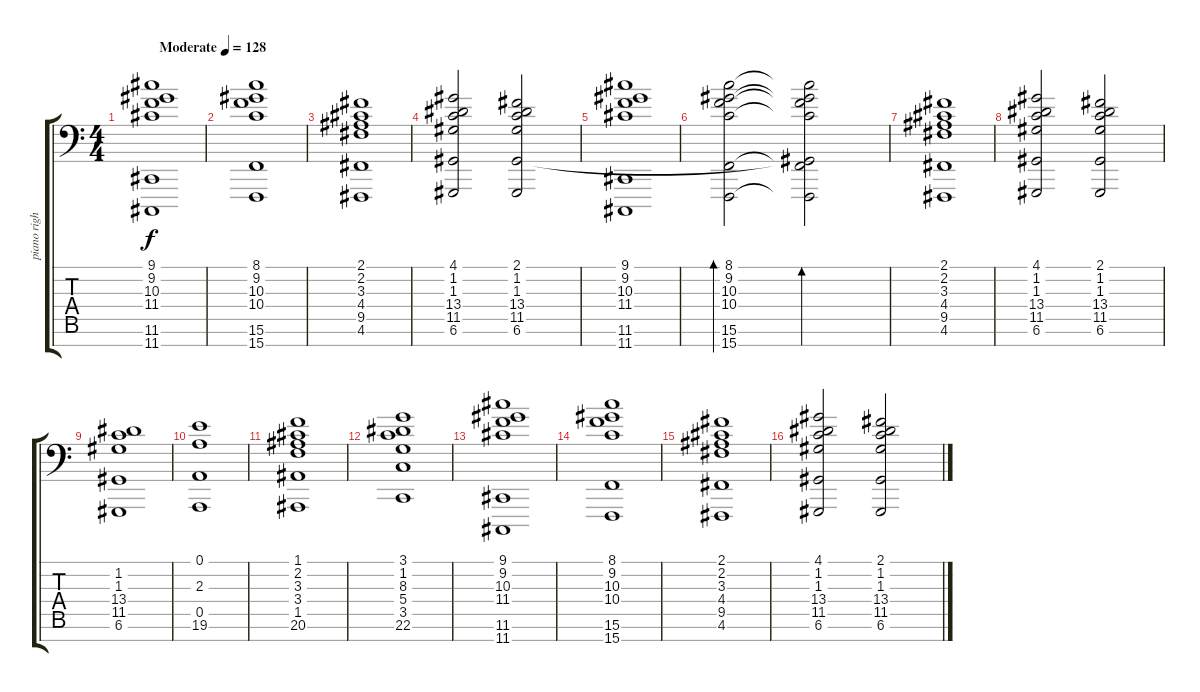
\track ("piano right" "piano righ") {instrument acousticgrandpiano}
\staff {score tabs}
\tuning (E4 B3 G3 D3 A1 D1 D0) {hide}
\ts (4 4)
\tempo (128 "Moderate")
\clef f4
\ks c
(9.1 9.2 10.3 11.4 11.6 11.7).1{dy f instrument acousticgrandpiano} |
(8.1 9.2 10.3 10.4 15.6 15.7).1 |
(2.1 2.2 3.3 4.4 9.5 4.6).1 |
(4.1 1.2 1.3 13.4 11.5 6.6).2 (2.1 1.2 1.3 13.4 11.5 6.6).2 |
(9.1 9.2 10.3 11.4 11.6 11.7).1 |
(8.1 9.2 10.3 10.4 15.6 15.7).2{bd 480} (8.1{t} 9.2{t} 10.3{t} 10.4{t} 11.5{t} 15.6{t} 15.7{t}).2{bd 480} |
(2.1 2.2 3.3 4.4 9.5 4.6).1 |
(4.1 1.2 1.3 13.4 11.5 6.6).2 (2.1 1.2 1.3 13.4 11.5 6.6).2 |
(1.2 1.3 13.4 11.5 6.6).1 |
(0.1 2.3 0.5 19.6).1 |
(1.1 2.2 3.3 3.4 1.5 20.6).1 |
(3.1 1.2 8.3 5.4 3.5 22.6).1 |
(9.1 9.2 10.3 11.4 11.6 11.7).1 |
(8.1 9.2 10.3 10.4 15.6 15.7).1 |
(2.1 2.2 3.3 4.4 9.5 4.6).1 |
(4.1 1.2 1.3 13.4 11.5 6.6).2 (2.1 1.2 1.3 13.4 11.5 6.6).2
